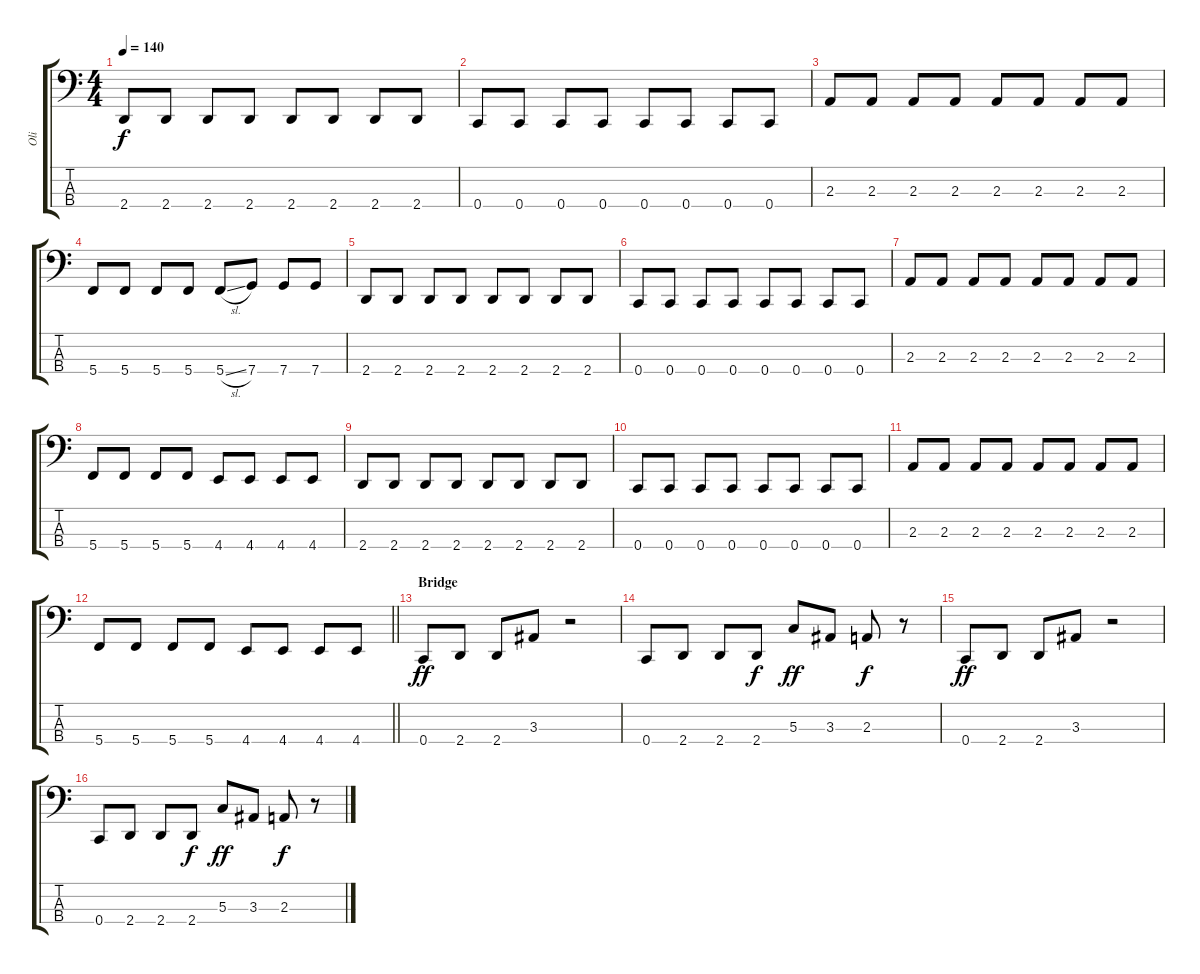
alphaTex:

\track ("Oli" "Oli") {instrument electricbasspick}
\staff {score tabs}
\tuning (F2 C2 G1 C1) {hide}
\ts (4 4)
\tempo 140
\clef f4
\ks c
2.4.8{dy f} 2.4.8 2.4.8 2.4.8 2.4.8 2.4.8 2.4.8 2.4.8 |
0.4.8 0.4.8 0.4.8 0.4.8 0.4.8 0.4.8 0.4.8 0.4.8 |
2.3.8 2.3.8 2.3.8 2.3.8 2.3.8 2.3.8 2.3.8 2.3.8 |
5.4.8 5.4.8 5.4.8 5.4.8 5.4{sl}.8 7.4.8 7.4.8 7.4.8 |
2.4.8 2.4.8 2.4.8 2.4.8 2.4.8 2.4.8 2.4.8 2.4.8 |
0.4.8 0.4.8 0.4.8 0.4.8 0.4.8 0.4.8 0.4.8 0.4.8 |
2.3.8 2.3.8 2.3.8 2.3.8 2.3.8 2.3.8 2.3.8 2.3.8 |
5.4.8 5.4.8 5.4.8 5.4.8 4.4.8 4.4.8 4.4.8 4.4.8 |
2.4.8 2.4.8 2.4.8 2.4.8 2.4.8 2.4.8 2.4.8 2.4.8 |
0.4.8 0.4.8 0.4.8 0.4.8 0.4.8 0.4.8 0.4.8 0.4.8 |
2.3.8 2.3.8 2.3.8 2.3.8 2.3.8 2.3.8 2.3.8 2.3.8 |
\barLineRight lightlight
5.4.8 5.4.8 5.4.8 5.4.8 4.4.8 4.4.8 4.4.8 4.4.8 |
\section ("" "Bridge")
0.4.8{dy ff} 2.4.8 2.4.8 3.3.8 r.2 |
0.4.8 2.4.8 2.4.8 2.4.8{dy f} 5.3.8{dy ff} 3.3.8 2.3.8{dy f} r.8 |
0.4.8{dy ff} 2.4.8 2.4.8 3.3.8 r.2 |
0.4.8 2.4.8 2.4.8 2.4.8{dy f} 5.3.8{dy ff} 3.3.8 2.3.8{dy f} r.8
